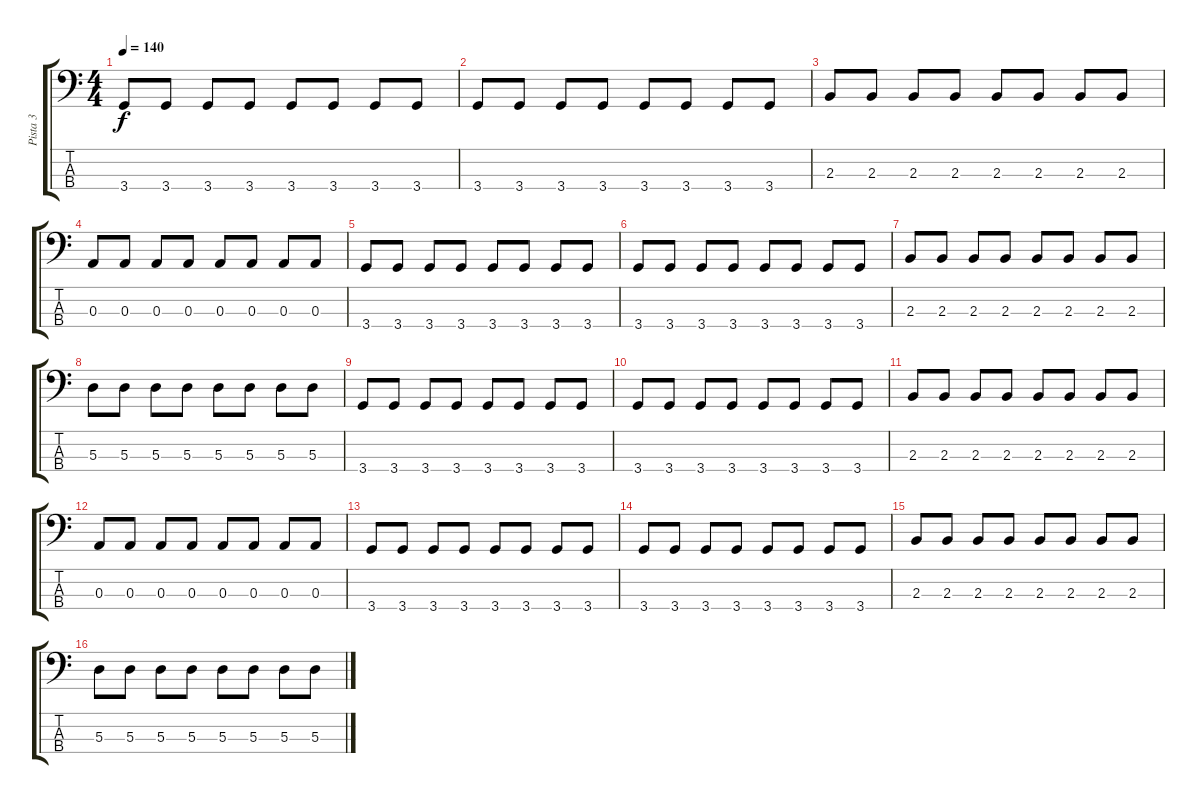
\track ("Pista 3" "Pista 3") {instrument synthbass2}
\staff {score tabs}
\tuning (G2 D2 A1 E1) {hide}
\ts (4 4)
\tempo 140
\clef f4
\ks c
3.4.8{dy f} 3.4.8 3.4.8 3.4.8 3.4.8 3.4.8 3.4.8 3.4.8 |
3.4.8 3.4.8 3.4.8 3.4.8 3.4.8 3.4.8 3.4.8 3.4.8 |
2.3.8 2.3.8 2.3.8 2.3.8 2.3.8 2.3.8 2.3.8 2.3.8 |
0.3.8 0.3.8 0.3.8 0.3.8 0.3.8 0.3.8 0.3.8 0.3.8 |
3.4.8 3.4.8 3.4.8 3.4.8 3.4.8 3.4.8 3.4.8 3.4.8 |
3.4.8 3.4.8 3.4.8 3.4.8 3.4.8 3.4.8 3.4.8 3.4.8 |
2.3.8 2.3.8 2.3.8 2.3.8 2.3.8 2.3.8 2.3.8 2.3.8 |
5.3.8 5.3.8 5.3.8 5.3.8 5.3.8 5.3.8 5.3.8 5.3.8 |
3.4.8 3.4.8 3.4.8 3.4.8 3.4.8 3.4.8 3.4.8 3.4.8 |
3.4.8 3.4.8 3.4.8 3.4.8 3.4.8 3.4.8 3.4.8 3.4.8 |
2.3.8 2.3.8 2.3.8 2.3.8 2.3.8 2.3.8 2.3.8 2.3.8 |
0.3.8 0.3.8 0.3.8 0.3.8 0.3.8 0.3.8 0.3.8 0.3.8 |
3.4.8 3.4.8 3.4.8 3.4.8 3.4.8 3.4.8 3.4.8 3.4.8 |
3.4.8 3.4.8 3.4.8 3.4.8 3.4.8 3.4.8 3.4.8 3.4.8 |
2.3.8 2.3.8 2.3.8 2.3.8 2.3.8 2.3.8 2.3.8 2.3.8 |
5.3.8 5.3.8 5.3.8 5.3.8 5.3.8 5.3.8 5.3.8 5.3.8
